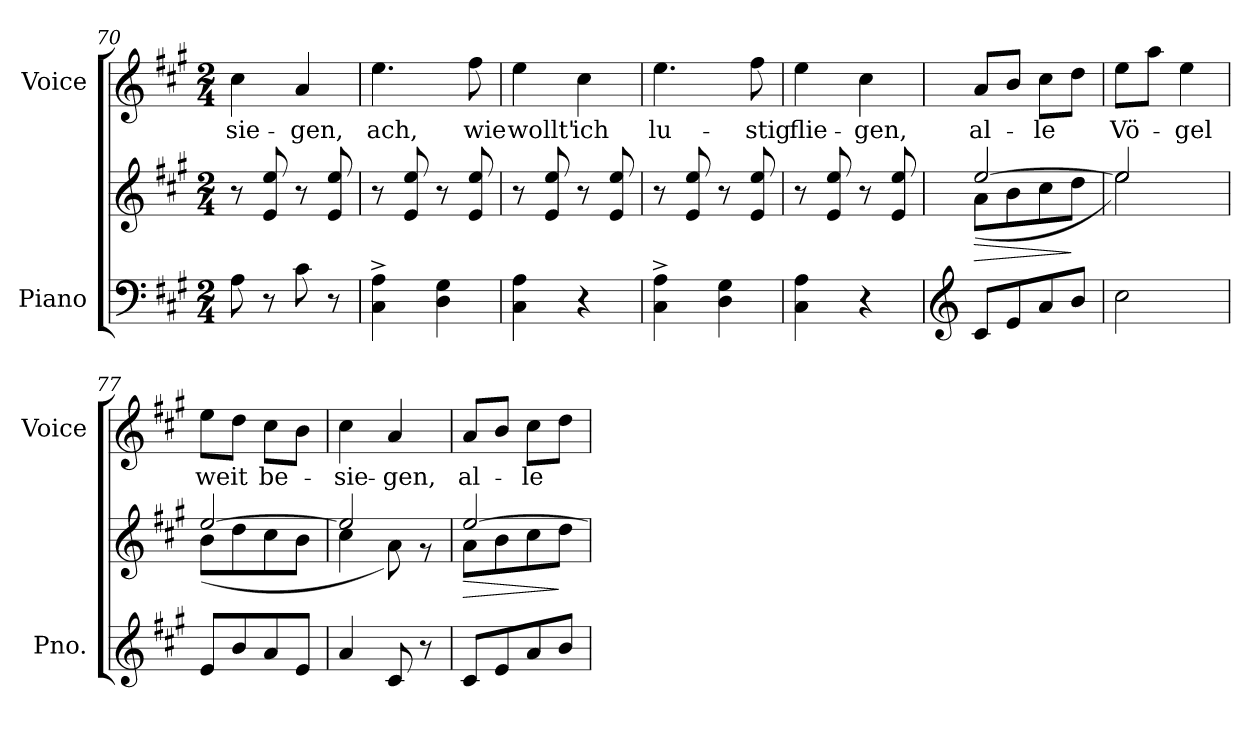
**kern	**kern	**dynam	**kern	**text
*part2	*part2	*part2	*part1	*part1
*staff3	*staff2	*staff2/3	*staff1	*staff1
*I"Piano	*	*	*I"Voice	*
*I'Pno.	*	*	*I'Voice	*
*clefF4	*clefG2	*	*clefG2	*
*k[f#c#g#]	*k[f#c#g#]	*	*k[f#c#g#]	*
*A:	*A:	*	*A:	*
*M2/4	*M2/4	*	*M2/4	*
=70	=70	=70	=70	=70
!	!	!	!	!LO:LY:b:color=#000000
8Ai\	8r	.	4cc#i\	-sie-
8r	8ei/ 8eei	.	.	.
!	!	!	!	!LO:LY:b:color=#000000
8c#i\	8r	.	4ai/	-gen,
8r	8ei/ 8eei	.	.	.
=71	=71	=71	=71	=71
!	!	!	!	!LO:LY:b:color=#000000
4C#i\^ 4Ai^	8r	.	4.eei\	ach,
.	8ei/ 8eei	.	.	.
4Di\ 4G#i	8r	.	.	.
!	!	!	!	!LO:LY:b:color=#000000
.	8ei/ 8eei	.	8ff#i\	wie
=72	=72	=72	=72	=72
!	!	!	!	!LO:LY:b:color=#000000
4C#i\ 4Ai	8r	.	4eei\	wollt'
.	8ei/ 8eei	.	.	.
!	!	!	!	!LO:LY:b:color=#000000
4r	8r	.	4cc#i\	ich
.	8ei/ 8eei	.	.	.
=73	=73	=73	=73	=73
!	!	!	!	!LO:LY:b:color=#000000
4C#i\^ 4Ai^	8r	.	4.eei\	lu-
.	8ei/ 8eei	.	.	.
4Di\ 4G#i	8r	.	.	.
!	!	!	!	!LO:LY:b:color=#000000
.	8ei/ 8eei	.	8ff#i\	-stig
=74	=74	=74	=74	=74
!	!	!	!	!LO:LY:b:color=#000000
4C#i\ 4Ai	8r	.	4eei\	flie-
.	8ei/ 8eei	.	.	.
!	!	!	!	!LO:LY:b:color=#000000
4r	8r	.	4cc#i\	-gen,
.	8ei/ 8eei	.	.	.
!!LO:LB:g=z
=75	=75	=75	=75	=75
*clefG2	*	*	*	*
*	*^	*	*	*
!	!	!	!LO:HP:b	!	!
!	!	!	!	!	!LO:LY:b:color=#000000
8c#i/L	[>2eei/	(8ai\L	>	8ai/L	al-
8ei/	.	8bi\	.	8bi/J	.
!	!	!	!	!	!LO:LY:b:color=#000000
8ai/	.	8cc#i\	.	8cc#i\L	-le
8bi/J	.	8ddi\J	]	8ddi\J	.
=76	=76	=76	=76	=76	=76
!	!	!	!	!	!LO:LY:b:color=#000000
2cc#i\	2eei/]	2eei\)	.	8eei\L	Vö-
.	.	.	.	8aai\J	.
!	!	!	!	!	!LO:LY:b:color=#000000
.	.	.	.	4eei\	-gel
=77	=77	=77	=77	=77	=77
!	!	!	!	!	!LO:LY:b:color=#000000
8ei/L	[>2eei/	(8bi\L	.	8eei\L	weit
8bi/	.	8ddi\	.	8ddi\J	.
!	!	!	!	!	!LO:LY:b:color=#000000
8ai/	.	8cc#i\	.	8cc#i\L	be-
8ei/J	.	8bi\J	.	8bi\J	.
=78	=78	=78	=78	=78	=78
!	!	!	!	!	!LO:LY:b:color=#000000
4ai/	2eei/]	4cc#i\	.	4cc#i\	-sie-
!	!	!	!	!	!LO:LY:b:color=#000000
8c#i/	.	8ai\)	.	4ai/	-gen,
8r	.	8r	.	.	.
=79	=79	=79	=79	=79	=79
!	!	!	!LO:HP:b	!	!
!	!	!	!	!	!LO:LY:b:color=#000000
8c#i/L	[>2eei/	8ai\L	>	8ai/L	al-
8ei/	.	8bi\	.	8bi/J	.
!	!	!	!	!	!LO:LY:b:color=#000000
8ai/	.	8cc#i\	.	8cc#i\L	-le
8bi/J	.	8ddi\J	]	8ddi\J	.
*	*v	*v	*	*	*
=	=	=	=	=
*-	*-	*-	*-	*-
